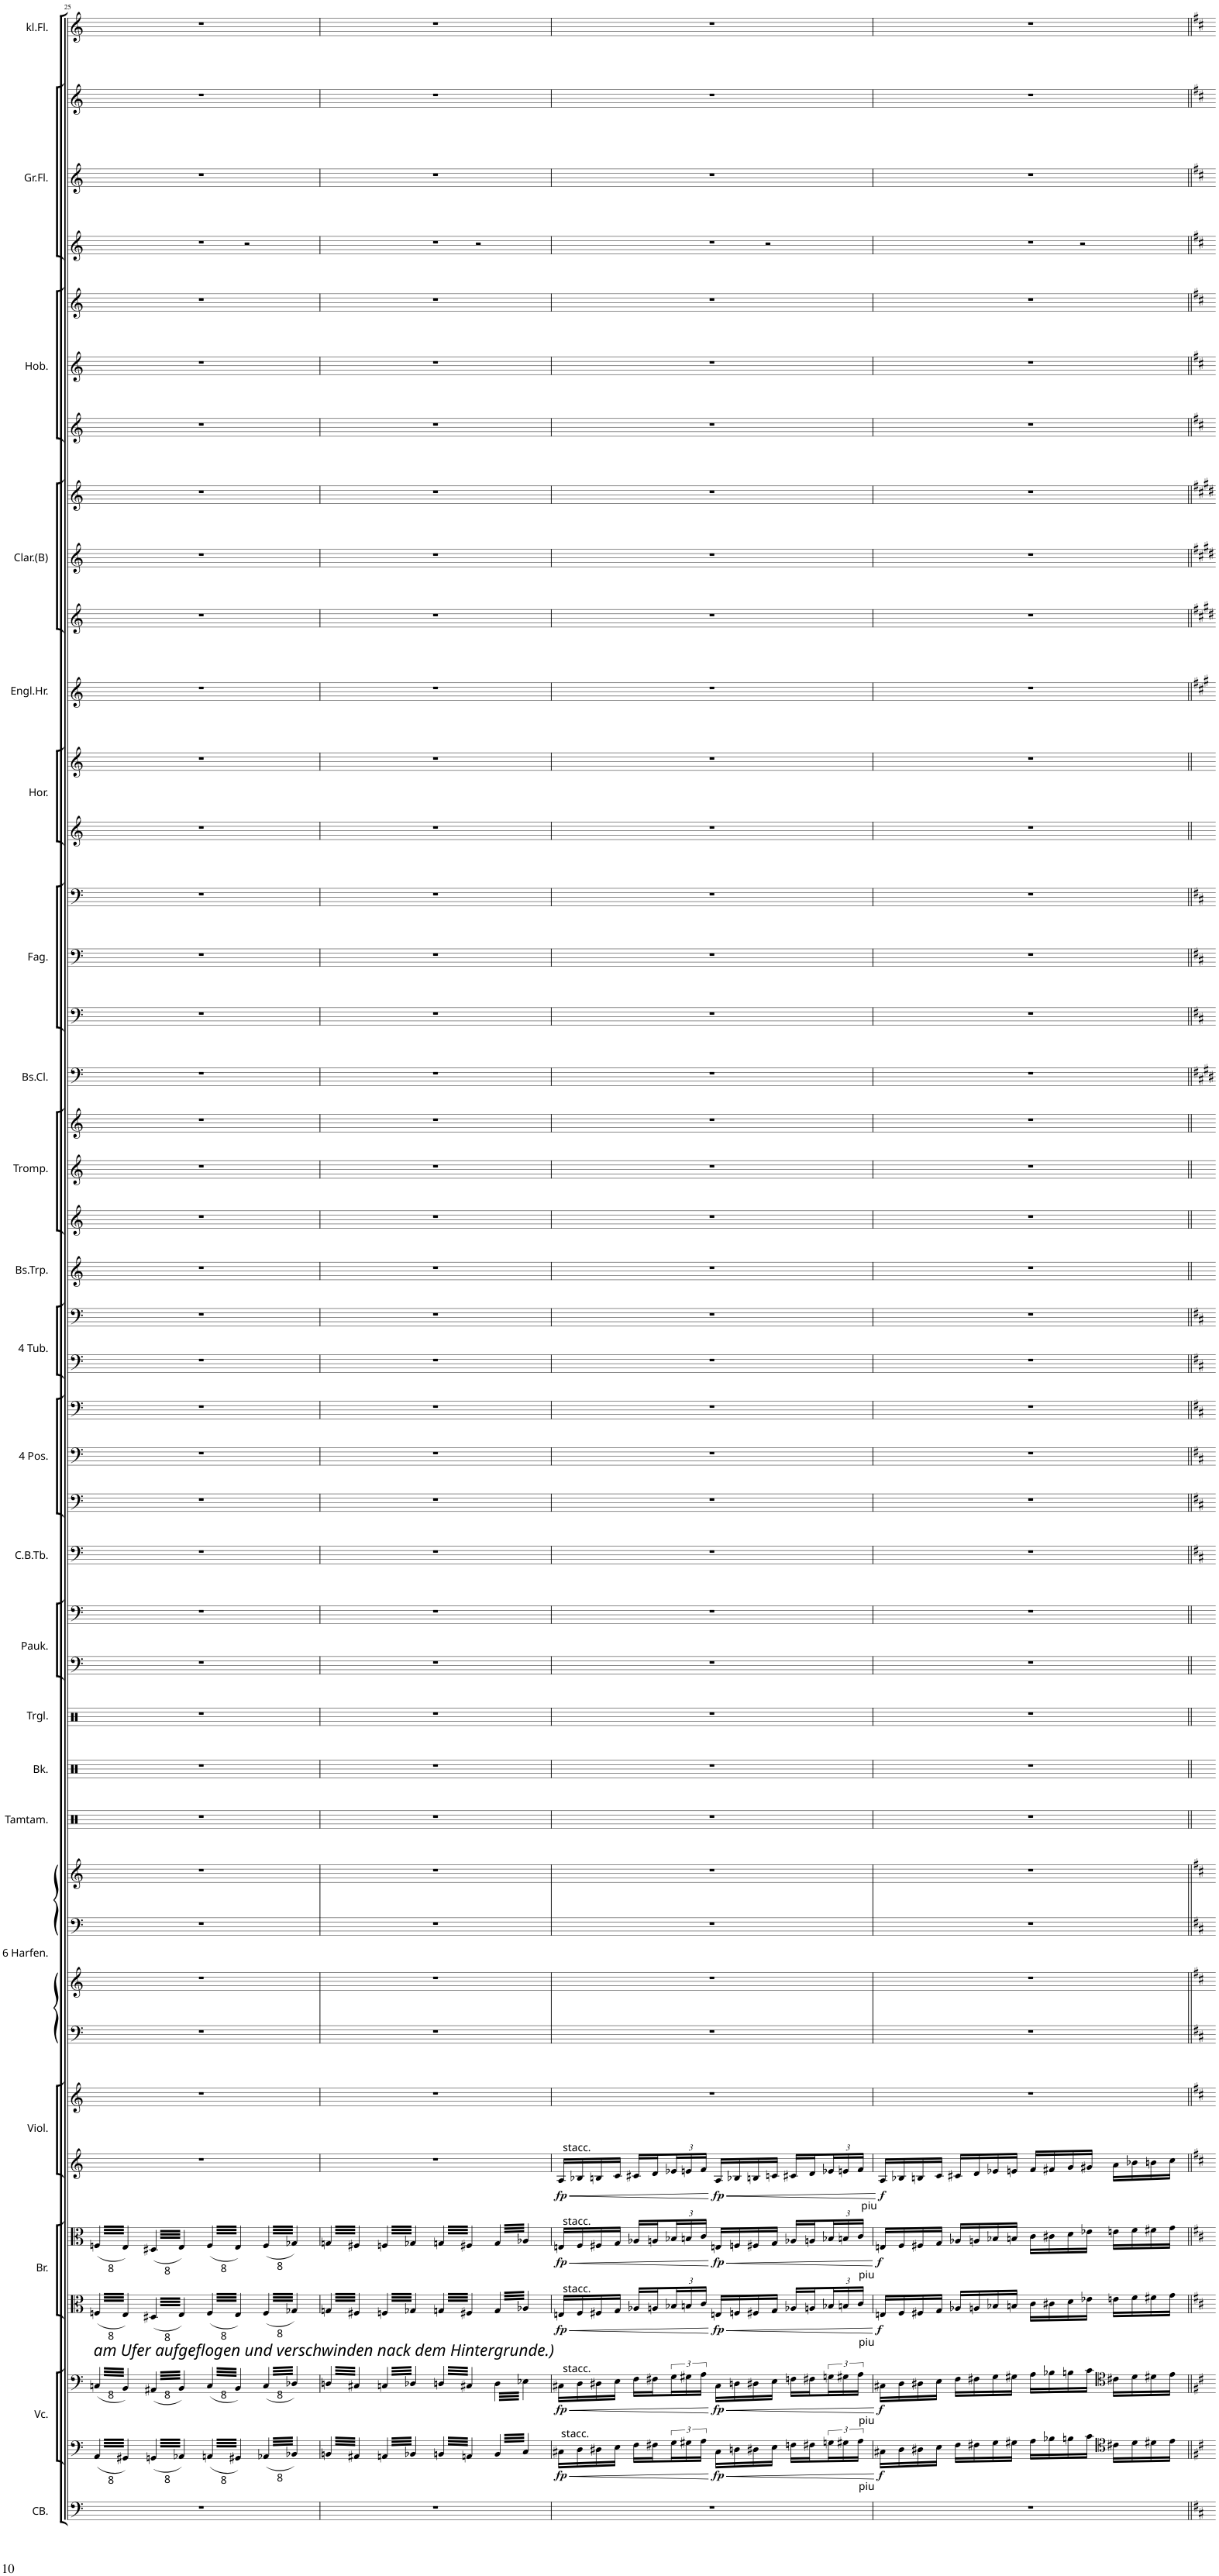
**kern	**kern	**dynam	**kern	**dynam	**kern	**dynam	**kern	**dynam	**kern	**dynam	**kern	**kern	**kern	**kern	**kern	**kern	**kern	**kern	**kern	**kern	**kern	**kern	**kern	**kern	**kern	**kern	**kern	**kern	**kern	**kern	**kern	**kern	**kern	**kern	**kern	**kern	**kern	**kern	**kern	**kern	**kern	**kern	**kern	**kern	**kern	**kern	**kern
*part41	*part40	*part40	*part39	*part39	*part38	*part38	*part37	*part37	*part36	*part36	*part35	*part34	*part34	*part33	*part33	*part32	*part31	*part30	*part29	*part28	*part27	*part26	*part25	*part24	*part23	*part22	*part21	*part20	*part19	*part18	*part17	*part16	*part15	*part14	*part13	*part12	*part11	*part10	*part9	*part8	*part7	*part6	*part5	*part4	*part3	*part2	*part1
*staff43	*staff42	*staff42	*staff41	*staff41	*staff40	*staff40	*staff39	*staff39	*staff38	*staff38	*staff37	*staff36	*staff35	*staff34	*staff33	*staff32	*staff31	*staff30	*staff29	*staff28	*staff27	*staff26	*staff25	*staff24	*staff23	*staff22	*staff21	*staff20	*staff19	*staff18	*staff17	*staff16	*staff15	*staff14	*staff13	*staff12	*staff11	*staff10	*staff9	*staff8	*staff7	*staff6	*staff5	*staff4	*staff3	*staff2	*staff1
*I"Contrabasse.	*I"Violoncellos	*	*I"Violoncelle.	*	*I"Violas	*	*I"Bratschen.	*	*I"Violins	*	*I"Violinen.	*I"Harp	*	*I"6 Harfen.	*	*I"Tamtam.	*I"Becken.	*I"Triangel.	*I"Timpani	*I"Pauken.	*I"Contrabass Tuben.	*I"Trombone	*I"4 Posaunen.	*I"Tenor Trombone	*I"Tuba	*I"4 Tuben.	*I"Bass Trompetten.	*I"C Trumpet	*I"Trompetten.	*I"C Trumpet	*I"Bass Clarinetten.	*I"Bassoon	*I"Fagotte.	*I"Bassoon	*I"Horn in F	*I"Horner.	*I"Englishes Horn.	*I"Bb Clarinet	*I"Clarinetten. (B)	*I"Bb Clarinet	*I"Oboe	*I"Hoboen.	*I"Oboe	*I"Flute	*I"Floten.	*I"Flute	*I"Kleinen Floten.
*I'CB.	*	*	*I'Vc.	*	*	*	*I'Br.	*	*	*	*I'Viol.	*I'Hp	*	*I'6 Harfen.	*	*I'Tamtam.	*I'Bk.	*I'Trgl.	*I'Timp	*I'Pauk.	*I'C.B.Tb.	*I'Trb	*I'4 Pos.	*I'Trb	*I'Tba	*I'4 Tub.	*I'Bs.Trp.	*I'Tpt	*I'Tromp.	*I'Tpt	*I'Bs.Cl.	*I'Bsn	*I'Fag.	*I'Bsn	*I'Hn	*I'Hor.	*I'Engl.Hr.	*I'Cl	*I'Clar.(B)	*I'Cl	*I'Ob	*I'Hob.	*I'Ob	*I'Fl	*	*I'Fl	*I'kl.Fl.
!!LO:PB:g=z
*clefF4	*clefF4	*	*clefF4	*	*clefC3	*	*clefC3	*	*clefG2	*	*clefG2	*clefF4	*clefG2	*clefF4	*clefG2	*clefX	*clefX	*clefX	*clefF4	*clefF4	*clefF4	*clefF4	*clefF4	*clefF4	*clefF4	*clefF4	*clefG2	*clefG2	*clefG2	*clefG2	*clefF4	*clefF4	*clefF4	*clefF4	*clefG2	*clefG2	*clefG2	*clefG2	*clefG2	*clefG2	*clefG2	*clefG2	*clefG2	*clefG2	*clefG2	*clefG2	*clefG2
*Trd7c12	*	*	*	*	*	*	*	*	*	*	*	*	*	*	*	*	*	*	*	*	*	*	*	*	*	*	*Trd8c14	*	*	*	*Trd8c14	*	*	*	*Trd4c7	*Trd4c7	*Trd4c7	*Trd1c2	*Trd1c2	*Trd1c2	*	*	*	*	*	*	*Trd-7c-12
*k[]	*k[]	*	*k[]	*	*k[]	*	*k[]	*	*k[]	*	*k[]	*k[]	*k[]	*k[]	*k[]	*k[]	*k[]	*k[]	*k[]	*k[]	*k[]	*k[]	*k[]	*k[]	*k[]	*k[]	*k[]	*k[]	*k[]	*k[]	*k[]	*k[]	*k[]	*k[]	*k[]	*k[]	*k[]	*k[]	*k[]	*k[]	*k[]	*k[]	*k[]	*k[]	*k[]	*k[]	*k[]
*M4/4	*M4/4	*	*M4/4	*	*M4/4	*	*M4/4	*	*M4/4	*	*M4/4	*M4/4	*M4/4	*M4/4	*M4/4	*M4/4	*M4/4	*M4/4	*M4/4	*M4/4	*M4/4	*M4/4	*M4/4	*M4/4	*M4/4	*M4/4	*M4/4	*M4/4	*M4/4	*M4/4	*M4/4	*M4/4	*M4/4	*M4/4	*M4/4	*M4/4	*M4/4	*M4/4	*M4/4	*M4/4	*M4/4	*M4/4	*M4/4	*M12/8	*M4/4	*M4/4	*M4/4
=25	=25	=25	=25	=25	=25	=25	=25	=25	=25	=25	=25	=25	=25	=25	=25	=25	=25	=25	=25	=25	=25	=25	=25	=25	=25	=25	=25	=25	=25	=25	=25	=25	=25	=25	=25	=25	=25	=25	=25	=25	=25	=25	=25	=25	=25	=25	=25
!	!	!	!	!	!	!	!LO:TX:b:t=8	!	!	!	!	!	!	!	!	!	!	!	!	!	!	!	!	!	!	!	!	!	!	!	!	!	!	!	!	!	!	!	!	!	!	!	!	!	!	!	!
!	!	!	!	!	!LO:TX:b:t=8	!	!	!	!	!	!	!	!	!	!	!	!	!	!	!	!	!	!	!	!	!	!	!	!	!	!	!	!	!	!	!	!	!	!	!	!	!	!	!	!	!	!
!	!	!	!LO:TX:a:t=8	!	!	!	!	!	!	!	!	!	!	!	!	!	!	!	!	!	!	!	!	!	!	!	!	!	!	!	!	!	!	!	!	!	!	!	!	!	!	!	!	!	!	!	!
!	!	!	!LO:TX:a:i:t=am Ufer aufgeflogen und verschwinden nack dem Hintergrunde.)	!	!	!	!	!	!	!	!	!	!	!	!	!	!	!	!	!	!	!	!	!	!	!	!	!	!	!	!	!	!	!	!	!	!	!	!	!	!	!	!	!	!	!	!
!	!LO:TX:b:t=8	!	!	!	!	!	!	!	!	!	!	!	!	!	!	!	!	!	!	!	!	!	!	!	!	!	!	!	!	!	!	!	!	!	!	!	!	!	!	!	!	!	!	!	!	!	!
*	*tremolo	*	*	*	*	*	*	*	*	*	*	*	*	*	*	*	*	*	*	*	*	*	*	*	*	*	*	*	*	*	*	*	*	*	*	*	*	*	*	*	*	*	*	*	*	*	*
*	*	*	*tremolo	*	*	*	*	*	*	*	*	*	*	*	*	*	*	*	*	*	*	*	*	*	*	*	*	*	*	*	*	*	*	*	*	*	*	*	*	*	*	*	*	*	*	*	*
*	*	*	*	*	*tremolo	*	*	*	*	*	*	*	*	*	*	*	*	*	*	*	*	*	*	*	*	*	*	*	*	*	*	*	*	*	*	*	*	*	*	*	*	*	*	*	*	*	*
*	*	*	*	*	*	*	*tremolo	*	*	*	*	*	*	*	*	*	*	*	*	*	*	*	*	*	*	*	*	*	*	*	*	*	*	*	*	*	*	*	*	*	*	*	*	*	*	*	*
1r	(64AA/LLLL	.	(64Cn/LLLL	.	(64Fn/LLLL	.	(64Fn/LLLL	.	1r	.	1r	1r	1r	1r	1r	1r	1r	1r	1r	1r	1r	1r	1r	1r	1r	1r	1r	1r	1r	1r	1r	1r	1r	1r	1r	1r	1r	1r	1r	1r	1r	1r	1r	1.r	1r	1r	1r
.	64GG#X/)	.	64BB/)	.	64E/)	.	64E/)	.	.	.	.	.	.	.	.	.	.	.	.	.	.	.	.	.	.	.	.	.	.	.	.	.	.	.	.	.	.	.	.	.	.	.	.	.	.	.	.
.	64AA/	.	64Cn/	.	64Fn/	.	64Fn/	.	.	.	.	.	.	.	.	.	.	.	.	.	.	.	.	.	.	.	.	.	.	.	.	.	.	.	.	.	.	.	.	.	.	.	.	.	.	.	.
.	64GG#X/)	.	64BB/)	.	64E/)	.	64E/)	.	.	.	.	.	.	.	.	.	.	.	.	.	.	.	.	.	.	.	.	.	.	.	.	.	.	.	.	.	.	.	.	.	.	.	.	.	.	.	.
.	64AA/	.	64Cn/	.	64Fn/	.	64Fn/	.	.	.	.	.	.	.	.	.	.	.	.	.	.	.	.	.	.	.	.	.	.	.	.	.	.	.	.	.	.	.	.	.	.	.	.	.	.	.	.
.	64GG#X/)	.	64BB/)	.	64E/)	.	64E/)	.	.	.	.	.	.	.	.	.	.	.	.	.	.	.	.	.	.	.	.	.	.	.	.	.	.	.	.	.	.	.	.	.	.	.	.	.	.	.	.
.	64AA/	.	64Cn/	.	64Fn/	.	64Fn/	.	.	.	.	.	.	.	.	.	.	.	.	.	.	.	.	.	.	.	.	.	.	.	.	.	.	.	.	.	.	.	.	.	.	.	.	.	.	.	.
.	64GG#X/)	.	64BB/)	.	64E/)	.	64E/)	.	.	.	.	.	.	.	.	.	.	.	.	.	.	.	.	.	.	.	.	.	.	.	.	.	.	.	.	.	.	.	.	.	.	.	.	.	.	.	.
.	64AA/	.	64Cn/	.	64Fn/	.	64Fn/	.	.	.	.	.	.	.	.	.	.	.	.	.	.	.	.	.	.	.	.	.	.	.	.	.	.	.	.	.	.	.	.	.	.	.	.	.	.	.	.
.	64GG#X/)	.	64BB/)	.	64E/)	.	64E/)	.	.	.	.	.	.	.	.	.	.	.	.	.	.	.	.	.	.	.	.	.	.	.	.	.	.	.	.	.	.	.	.	.	.	.	.	.	.	.	.
.	64AA/	.	64Cn/	.	64Fn/	.	64Fn/	.	.	.	.	.	.	.	.	.	.	.	.	.	.	.	.	.	.	.	.	.	.	.	.	.	.	.	.	.	.	.	.	.	.	.	.	.	.	.	.
.	64GG#X/)	.	64BB/)	.	64E/)	.	64E/)	.	.	.	.	.	.	.	.	.	.	.	.	.	.	.	.	.	.	.	.	.	.	.	.	.	.	.	.	.	.	.	.	.	.	.	.	.	.	.	.
.	64AA/	.	64Cn/	.	64Fn/	.	64Fn/	.	.	.	.	.	.	.	.	.	.	.	.	.	.	.	.	.	.	.	.	.	.	.	.	.	.	.	.	.	.	.	.	.	.	.	.	.	.	.	.
.	64GG#X/)	.	64BB/)	.	64E/)	.	64E/)	.	.	.	.	.	.	.	.	.	.	.	.	.	.	.	.	.	.	.	.	.	.	.	.	.	.	.	.	.	.	.	.	.	.	.	.	.	.	.	.
.	64AA/	.	64Cn/	.	64Fn/	.	64Fn/	.	.	.	.	.	.	.	.	.	.	.	.	.	.	.	.	.	.	.	.	.	.	.	.	.	.	.	.	.	.	.	.	.	.	.	.	.	.	.	.
.	64GG#X/)JJJJ	.	64BB/)JJJJ	.	64E/)JJJJ	.	64E/)JJJJ	.	.	.	.	.	.	.	.	.	.	.	.	.	.	.	.	.	.	.	.	.	.	.	.	.	.	.	.	.	.	.	.	.	.	.	.	.	.	.	.
!	!	!	!	!	!	!	!LO:TX:b:t=8	!	!	!	!	!	!	!	!	!	!	!	!	!	!	!	!	!	!	!	!	!	!	!	!	!	!	!	!	!	!	!	!	!	!	!	!	!	!	!	!
!	!	!	!	!	!LO:TX:b:t=8	!	!	!	!	!	!	!	!	!	!	!	!	!	!	!	!	!	!	!	!	!	!	!	!	!	!	!	!	!	!	!	!	!	!	!	!	!	!	!	!	!	!
!	!	!	!LO:TX:a:t=8	!	!	!	!	!	!	!	!	!	!	!	!	!	!	!	!	!	!	!	!	!	!	!	!	!	!	!	!	!	!	!	!	!	!	!	!	!	!	!	!	!	!	!	!
!	!LO:TX:b:t=8	!	!	!	!	!	!	!	!	!	!	!	!	!	!	!	!	!	!	!	!	!	!	!	!	!	!	!	!	!	!	!	!	!	!	!	!	!	!	!	!	!	!	!	!	!	!
.	(64GGn/LLLL	.	(64AA#X/LLLL	.	(64D#X/LLLL	.	(64D#X/LLLL	.	.	.	.	.	.	.	.	.	.	.	.	.	.	.	.	.	.	.	.	.	.	.	.	.	.	.	.	.	.	.	.	.	.	.	.	.	.	.	.
.	64AA-X/)	.	64BB/)	.	64E/)	.	64E/)	.	.	.	.	.	.	.	.	.	.	.	.	.	.	.	.	.	.	.	.	.	.	.	.	.	.	.	.	.	.	.	.	.	.	.	.	.	.	.	.
.	64GGn/	.	64AA#X/	.	64D#X/	.	64D#X/	.	.	.	.	.	.	.	.	.	.	.	.	.	.	.	.	.	.	.	.	.	.	.	.	.	.	.	.	.	.	.	.	.	.	.	.	.	.	.	.
.	64AA-X/)	.	64BB/)	.	64E/)	.	64E/)	.	.	.	.	.	.	.	.	.	.	.	.	.	.	.	.	.	.	.	.	.	.	.	.	.	.	.	.	.	.	.	.	.	.	.	.	.	.	.	.
.	64GGn/	.	64AA#X/	.	64D#X/	.	64D#X/	.	.	.	.	.	.	.	.	.	.	.	.	.	.	.	.	.	.	.	.	.	.	.	.	.	.	.	.	.	.	.	.	.	.	.	.	.	.	.	.
.	64AA-X/)	.	64BB/)	.	64E/)	.	64E/)	.	.	.	.	.	.	.	.	.	.	.	.	.	.	.	.	.	.	.	.	.	.	.	.	.	.	.	.	.	.	.	.	.	.	.	.	.	.	.	.
.	64GGn/	.	64AA#X/	.	64D#X/	.	64D#X/	.	.	.	.	.	.	.	.	.	.	.	.	.	.	.	.	.	.	.	.	.	.	.	.	.	.	.	.	.	.	.	.	.	.	.	.	.	.	.	.
.	64AA-X/)	.	64BB/)	.	64E/)	.	64E/)	.	.	.	.	.	.	.	.	.	.	.	.	.	.	.	.	.	.	.	.	.	.	.	.	.	.	.	.	.	.	.	.	.	.	.	.	.	.	.	.
.	64GGn/	.	64AA#X/	.	64D#X/	.	64D#X/	.	.	.	.	.	.	.	.	.	.	.	.	.	.	.	.	.	.	.	.	.	.	.	.	.	.	.	.	.	.	.	.	.	.	.	.	.	.	.	.
.	64AA-X/)	.	64BB/)	.	64E/)	.	64E/)	.	.	.	.	.	.	.	.	.	.	.	.	.	.	.	.	.	.	.	.	.	.	.	.	.	.	.	.	.	.	.	.	.	.	.	.	.	.	.	.
.	64GGn/	.	64AA#X/	.	64D#X/	.	64D#X/	.	.	.	.	.	.	.	.	.	.	.	.	.	.	.	.	.	.	.	.	.	.	.	.	.	.	.	.	.	.	.	.	.	.	.	.	.	.	.	.
.	64AA-X/)	.	64BB/)	.	64E/)	.	64E/)	.	.	.	.	.	.	.	.	.	.	.	.	.	.	.	.	.	.	.	.	.	.	.	.	.	.	.	.	.	.	.	.	.	.	.	.	.	.	.	.
.	64GGn/	.	64AA#X/	.	64D#X/	.	64D#X/	.	.	.	.	.	.	.	.	.	.	.	.	.	.	.	.	.	.	.	.	.	.	.	.	.	.	.	.	.	.	.	.	.	.	.	.	.	.	.	.
.	64AA-X/)	.	64BB/)	.	64E/)	.	64E/)	.	.	.	.	.	.	.	.	.	.	.	.	.	.	.	.	.	.	.	.	.	.	.	.	.	.	.	.	.	.	.	.	.	.	.	.	.	.	.	.
.	64GGn/	.	64AA#X/	.	64D#X/	.	64D#X/	.	.	.	.	.	.	.	.	.	.	.	.	.	.	.	.	.	.	.	.	.	.	.	.	.	.	.	.	.	.	.	.	.	.	.	.	.	.	.	.
.	64AA-X/)JJJJ	.	64BB/)JJJJ	.	64E/)JJJJ	.	64E/)JJJJ	.	.	.	.	.	.	.	.	.	.	.	.	.	.	.	.	.	.	.	.	.	.	.	.	.	.	.	.	.	.	.	.	.	.	.	.	.	.	.	.
!	!	!	!	!	!	!	!LO:TX:b:t=8	!	!	!	!	!	!	!	!	!	!	!	!	!	!	!	!	!	!	!	!	!	!	!	!	!	!	!	!	!	!	!	!	!	!	!	!	!	!	!	!
!	!	!	!	!	!LO:TX:b:t=8	!	!	!	!	!	!	!	!	!	!	!	!	!	!	!	!	!	!	!	!	!	!	!	!	!	!	!	!	!	!	!	!	!	!	!	!	!	!	!	!	!	!
!	!	!	!LO:TX:a:t=8	!	!	!	!	!	!	!	!	!	!	!	!	!	!	!	!	!	!	!	!	!	!	!	!	!	!	!	!	!	!	!	!	!	!	!	!	!	!	!	!	!	!	!	!
!	!LO:TX:b:t=8	!	!	!	!	!	!	!	!	!	!	!	!	!	!	!	!	!	!	!	!	!	!	!	!	!	!	!	!	!	!	!	!	!	!	!	!	!	!	!	!	!	!	!	!	!	!
.	(64AAn/LLLL	.	(64C/LLLL	.	(64F/LLLL	.	(64F/LLLL	.	.	.	.	.	.	.	.	.	.	.	.	.	.	.	.	.	.	.	.	.	.	.	.	.	.	.	.	.	.	.	.	.	.	.	.	.	.	.	.
.	64GG#X/)	.	64BB/)	.	64E/)	.	64E/)	.	.	.	.	.	.	.	.	.	.	.	.	.	.	.	.	.	.	.	.	.	.	.	.	.	.	.	.	.	.	.	.	.	.	.	.	.	.	.	.
.	64AAn/	.	64C/	.	64F/	.	64F/	.	.	.	.	.	.	.	.	.	.	.	.	.	.	.	.	.	.	.	.	.	.	.	.	.	.	.	.	.	.	.	.	.	.	.	.	.	.	.	.
.	64GG#X/)	.	64BB/)	.	64E/)	.	64E/)	.	.	.	.	.	.	.	.	.	.	.	.	.	.	.	.	.	.	.	.	.	.	.	.	.	.	.	.	.	.	.	.	.	.	.	.	.	.	.	.
.	64AAn/	.	64C/	.	64F/	.	64F/	.	.	.	.	.	.	.	.	.	.	.	.	.	.	.	.	.	.	.	.	.	.	.	.	.	.	.	.	.	.	.	.	.	.	.	.	.	.	.	.
.	64GG#X/)	.	64BB/)	.	64E/)	.	64E/)	.	.	.	.	.	.	.	.	.	.	.	.	.	.	.	.	.	.	.	.	.	.	.	.	.	.	.	.	.	.	.	.	.	.	.	.	.	.	.	.
.	64AAn/	.	64C/	.	64F/	.	64F/	.	.	.	.	.	.	.	.	.	.	.	.	.	.	.	.	.	.	.	.	.	.	.	.	.	.	.	.	.	.	.	.	.	.	.	.	.	.	.	.
.	64GG#X/)	.	64BB/)	.	64E/)	.	64E/)	.	.	.	.	.	.	.	.	.	.	.	.	.	.	.	.	.	.	.	.	.	.	.	.	.	.	.	.	.	.	.	.	.	.	.	.	.	.	.	.
.	64AAn/	.	64C/	.	64F/	.	64F/	.	.	.	.	.	.	.	.	.	.	.	.	.	.	.	.	.	.	.	.	.	.	.	.	.	.	.	.	.	.	.	.	.	.	.	.	.	.	.	.
.	64GG#X/)	.	64BB/)	.	64E/)	.	64E/)	.	.	.	.	.	.	.	.	.	.	.	.	.	.	.	.	.	.	.	.	.	.	.	.	.	.	.	.	.	.	.	.	.	.	.	.	.	.	.	.
.	64AAn/	.	64C/	.	64F/	.	64F/	.	.	.	.	.	.	.	.	.	.	.	.	.	.	.	.	.	.	.	.	.	.	.	.	.	.	.	.	.	.	.	.	.	.	.	.	.	.	.	.
.	64GG#X/)	.	64BB/)	.	64E/)	.	64E/)	.	.	.	.	.	.	.	.	.	.	.	.	.	.	.	.	.	.	.	.	.	.	.	.	.	.	.	.	.	.	.	.	.	.	.	.	.	.	.	.
.	64AAn/	.	64C/	.	64F/	.	64F/	.	.	.	.	.	.	.	.	.	.	.	.	.	.	.	.	.	.	.	.	.	.	.	.	.	.	.	.	.	.	.	.	.	.	.	.	.	.	.	.
.	64GG#X/)	.	64BB/)	.	64E/)	.	64E/)	.	.	.	.	.	.	.	.	.	.	.	.	.	.	.	.	.	.	.	.	.	.	.	.	.	.	.	.	.	.	.	.	.	.	.	.	.	.	.	.
.	64AAn/	.	64C/	.	64F/	.	64F/	.	.	.	.	.	.	.	.	.	.	.	.	.	.	.	.	.	.	.	.	.	.	.	.	.	.	.	.	.	.	.	.	.	.	.	.	.	.	.	.
.	64GG#X/)JJJJ	.	64BB/)JJJJ	.	64E/)JJJJ	.	64E/)JJJJ	.	.	.	.	.	.	.	.	.	.	.	.	.	.	.	.	.	.	.	.	.	.	.	.	.	.	.	.	.	.	.	.	.	.	.	.	.	.	.	.
!	!	!	!	!	!	!	!LO:TX:b:t=8	!	!	!	!	!	!	!	!	!	!	!	!	!	!	!	!	!	!	!	!	!	!	!	!	!	!	!	!	!	!	!	!	!	!	!	!	!	!	!	!
!	!	!	!	!	!LO:TX:b:t=8	!	!	!	!	!	!	!	!	!	!	!	!	!	!	!	!	!	!	!	!	!	!	!	!	!	!	!	!	!	!	!	!	!	!	!	!	!	!	!	!	!	!
!	!	!	!LO:TX:a:t=8	!	!	!	!	!	!	!	!	!	!	!	!	!	!	!	!	!	!	!	!	!	!	!	!	!	!	!	!	!	!	!	!	!	!	!	!	!	!	!	!	!	!	!	!
!	!LO:TX:b:t=8	!	!	!	!	!	!	!	!	!	!	!	!	!	!	!	!	!	!	!	!	!	!	!	!	!	!	!	!	!	!	!	!	!	!	!	!	!	!	!	!	!	!	!	!	!	!
.	(64AA-X/LLLL	.	(64C/LLLL	.	(64F/LLLL	.	(64F/LLLL	.	.	.	.	.	.	.	.	.	.	.	.	.	.	.	.	.	.	.	.	.	.	.	.	.	.	.	.	.	.	.	.	.	.	.	.	.	.	.	.
.	64BB-X/)	.	64D-X/)	.	64G-X/)	.	64G-X/)	.	.	.	.	.	.	.	.	.	.	.	.	.	.	.	.	.	.	.	.	.	.	.	.	.	.	.	.	.	.	.	.	.	.	.	.	.	.	.	.
.	64AA-X/	.	64C/	.	64F/	.	64F/	.	.	.	.	.	.	.	.	.	.	.	.	.	.	.	.	.	.	.	.	.	.	.	.	.	.	.	.	.	.	.	.	.	.	.	.	.	.	.	.
.	64BB-X/)	.	64D-X/)	.	64G-X/)	.	64G-X/)	.	.	.	.	.	.	.	.	.	.	.	.	.	.	.	.	.	.	.	.	.	.	.	.	.	.	.	.	.	.	.	.	.	.	.	.	.	.	.	.
.	64AA-X/	.	64C/	.	64F/	.	64F/	.	.	.	.	.	.	.	.	.	.	.	.	.	.	.	.	.	.	.	.	.	.	.	.	.	.	.	.	.	.	.	.	.	.	.	.	.	.	.	.
.	64BB-X/)	.	64D-X/)	.	64G-X/)	.	64G-X/)	.	.	.	.	.	.	.	.	.	.	.	.	.	.	.	.	.	.	.	.	.	.	.	.	.	.	.	.	.	.	.	.	.	.	.	.	.	.	.	.
.	64AA-X/	.	64C/	.	64F/	.	64F/	.	.	.	.	.	.	.	.	.	.	.	.	.	.	.	.	.	.	.	.	.	.	.	.	.	.	.	.	.	.	.	.	.	.	.	.	.	.	.	.
.	64BB-X/)	.	64D-X/)	.	64G-X/)	.	64G-X/)	.	.	.	.	.	.	.	.	.	.	.	.	.	.	.	.	.	.	.	.	.	.	.	.	.	.	.	.	.	.	.	.	.	.	.	.	.	.	.	.
.	64AA-X/	.	64C/	.	64F/	.	64F/	.	.	.	.	.	.	.	.	.	.	.	.	.	.	.	.	.	.	.	.	.	.	.	.	.	.	.	.	.	.	.	.	.	.	.	.	.	.	.	.
.	64BB-X/)	.	64D-X/)	.	64G-X/)	.	64G-X/)	.	.	.	.	.	.	.	.	.	.	.	.	.	.	.	.	.	.	.	.	.	.	.	.	.	.	.	.	.	.	.	.	.	.	.	.	.	.	.	.
.	64AA-X/	.	64C/	.	64F/	.	64F/	.	.	.	.	.	.	.	.	.	.	.	.	.	.	.	.	.	.	.	.	.	.	.	.	.	.	.	.	.	.	.	.	.	.	.	.	.	.	.	.
.	64BB-X/)	.	64D-X/)	.	64G-X/)	.	64G-X/)	.	.	.	.	.	.	.	.	.	.	.	.	.	.	.	.	.	.	.	.	.	.	.	.	.	.	.	.	.	.	.	.	.	.	.	.	.	.	.	.
.	64AA-X/	.	64C/	.	64F/	.	64F/	.	.	.	.	.	.	.	.	.	.	.	.	.	.	.	.	.	.	.	.	.	.	.	.	.	.	.	.	.	.	.	.	.	.	.	.	.	.	.	.
.	64BB-X/)	.	64D-X/)	.	64G-X/)	.	64G-X/)	.	.	.	.	.	.	.	.	.	.	.	.	.	.	.	.	.	.	.	.	.	.	.	.	.	.	.	.	.	.	.	.	.	.	.	.	.	.	.	.
.	64AA-X/	.	64C/	.	64F/	.	64F/	.	.	.	.	.	.	.	.	.	.	.	.	.	.	.	.	.	.	.	.	.	.	.	.	.	.	.	.	.	.	.	.	.	.	.	.	.	.	.	.
.	64BB-X/)JJJJ	.	64D-X/)JJJJ	.	64G-X/)JJJJ	.	64G-X/)JJJJ	.	.	.	.	.	.	.	.	.	.	.	.	.	.	.	.	.	.	.	.	.	.	.	.	.	.	.	.	.	.	.	.	.	.	.	.	.	.	.	.
1ryy	1ryy	.	1ryy	.	1ryy	.	1ryy	.	1ryy	.	1ryy	1ryy	1ryy	1ryy	1ryy	1ryy	1ryy	1ryy	1ryy	1ryy	1ryy	1ryy	1ryy	1ryy	1ryy	1ryy	1ryy	1ryy	1ryy	1ryy	1ryy	1ryy	1ryy	1ryy	1ryy	1ryy	1ryy	1ryy	1ryy	1ryy	1ryy	1ryy	1ryy	.	1ryy	1ryy	1ryy
.	.	.	.	.	.	.	.	.	.	.	.	.	.	.	.	.	.	.	.	.	.	.	.	.	.	.	.	.	.	.	.	.	.	.	.	.	.	.	.	.	.	.	.	.	.	.	.
.	.	.	.	.	.	.	.	.	.	.	.	.	.	.	.	.	.	.	.	.	.	.	.	.	.	.	.	.	.	.	.	.	.	.	.	.	.	.	.	.	.	.	.	.	.	.	.
.	.	.	.	.	.	.	.	.	.	.	.	.	.	.	.	.	.	.	.	.	.	.	.	.	.	.	.	.	.	.	.	.	.	.	.	.	.	.	.	.	.	.	.	.	.	.	.
.	.	.	.	.	.	.	.	.	.	.	.	.	.	.	.	.	.	.	.	.	.	.	.	.	.	.	.	.	.	.	.	.	.	.	.	.	.	.	.	.	.	.	.	.	.	.	.
.	.	.	.	.	.	.	.	.	.	.	.	.	.	.	.	.	.	.	.	.	.	.	.	.	.	.	.	.	.	.	.	.	.	.	.	.	.	.	.	.	.	.	.	.	.	.	.
.	.	.	.	.	.	.	.	.	.	.	.	.	.	.	.	.	.	.	.	.	.	.	.	.	.	.	.	.	.	.	.	.	.	.	.	.	.	.	.	.	.	.	.	.	.	.	.
.	.	.	.	.	.	.	.	.	.	.	.	.	.	.	.	.	.	.	.	.	.	.	.	.	.	.	.	.	.	.	.	.	.	.	.	.	.	.	.	.	.	.	.	.	.	.	.
.	.	.	.	.	.	.	.	.	.	.	.	.	.	.	.	.	.	.	.	.	.	.	.	.	.	.	.	.	.	.	.	.	.	.	.	.	.	.	.	.	.	.	.	2r	.	.	.
=26	=26	=26	=26	=26	=26	=26	=26	=26	=26	=26	=26	=26	=26	=26	=26	=26	=26	=26	=26	=26	=26	=26	=26	=26	=26	=26	=26	=26	=26	=26	=26	=26	=26	=26	=26	=26	=26	=26	=26	=26	=26	=26	=26	=26	=26	=26	=26
1r	64BBn/LLLL	.	64Dn/LLLL	.	64Gn/LLLL	.	64Gn/LLLL	.	1r	.	1r	1r	1r	1r	1r	1r	1r	1r	1r	1r	1r	1r	1r	1r	1r	1r	1r	1r	1r	1r	1r	1r	1r	1r	1r	1r	1r	1r	1r	1r	1r	1r	1r	1.r	1r	1r	1r
.	64AA#X/	.	64C#X/	.	64F#X/	.	64F#X/	.	.	.	.	.	.	.	.	.	.	.	.	.	.	.	.	.	.	.	.	.	.	.	.	.	.	.	.	.	.	.	.	.	.	.	.	.	.	.	.
.	64BBn/	.	64Dn/	.	64Gn/	.	64Gn/	.	.	.	.	.	.	.	.	.	.	.	.	.	.	.	.	.	.	.	.	.	.	.	.	.	.	.	.	.	.	.	.	.	.	.	.	.	.	.	.
.	64AA#X/	.	64C#X/	.	64F#X/	.	64F#X/	.	.	.	.	.	.	.	.	.	.	.	.	.	.	.	.	.	.	.	.	.	.	.	.	.	.	.	.	.	.	.	.	.	.	.	.	.	.	.	.
.	64BBn/	.	64Dn/	.	64Gn/	.	64Gn/	.	.	.	.	.	.	.	.	.	.	.	.	.	.	.	.	.	.	.	.	.	.	.	.	.	.	.	.	.	.	.	.	.	.	.	.	.	.	.	.
.	64AA#X/	.	64C#X/	.	64F#X/	.	64F#X/	.	.	.	.	.	.	.	.	.	.	.	.	.	.	.	.	.	.	.	.	.	.	.	.	.	.	.	.	.	.	.	.	.	.	.	.	.	.	.	.
.	64BBn/	.	64Dn/	.	64Gn/	.	64Gn/	.	.	.	.	.	.	.	.	.	.	.	.	.	.	.	.	.	.	.	.	.	.	.	.	.	.	.	.	.	.	.	.	.	.	.	.	.	.	.	.
.	64AA#X/	.	64C#X/	.	64F#X/	.	64F#X/	.	.	.	.	.	.	.	.	.	.	.	.	.	.	.	.	.	.	.	.	.	.	.	.	.	.	.	.	.	.	.	.	.	.	.	.	.	.	.	.
.	64BBn/	.	64Dn/	.	64Gn/	.	64Gn/	.	.	.	.	.	.	.	.	.	.	.	.	.	.	.	.	.	.	.	.	.	.	.	.	.	.	.	.	.	.	.	.	.	.	.	.	.	.	.	.
.	64AA#X/	.	64C#X/	.	64F#X/	.	64F#X/	.	.	.	.	.	.	.	.	.	.	.	.	.	.	.	.	.	.	.	.	.	.	.	.	.	.	.	.	.	.	.	.	.	.	.	.	.	.	.	.
.	64BBn/	.	64Dn/	.	64Gn/	.	64Gn/	.	.	.	.	.	.	.	.	.	.	.	.	.	.	.	.	.	.	.	.	.	.	.	.	.	.	.	.	.	.	.	.	.	.	.	.	.	.	.	.
.	64AA#X/	.	64C#X/	.	64F#X/	.	64F#X/	.	.	.	.	.	.	.	.	.	.	.	.	.	.	.	.	.	.	.	.	.	.	.	.	.	.	.	.	.	.	.	.	.	.	.	.	.	.	.	.
.	64BBn/	.	64Dn/	.	64Gn/	.	64Gn/	.	.	.	.	.	.	.	.	.	.	.	.	.	.	.	.	.	.	.	.	.	.	.	.	.	.	.	.	.	.	.	.	.	.	.	.	.	.	.	.
.	64AA#X/	.	64C#X/	.	64F#X/	.	64F#X/	.	.	.	.	.	.	.	.	.	.	.	.	.	.	.	.	.	.	.	.	.	.	.	.	.	.	.	.	.	.	.	.	.	.	.	.	.	.	.	.
.	64BBn/	.	64Dn/	.	64Gn/	.	64Gn/	.	.	.	.	.	.	.	.	.	.	.	.	.	.	.	.	.	.	.	.	.	.	.	.	.	.	.	.	.	.	.	.	.	.	.	.	.	.	.	.
.	64AA#X/JJJJ	.	64C#X/JJJJ	.	64F#X/JJJJ	.	64F#X/JJJJ	.	.	.	.	.	.	.	.	.	.	.	.	.	.	.	.	.	.	.	.	.	.	.	.	.	.	.	.	.	.	.	.	.	.	.	.	.	.	.	.
.	64AAn/LLLL	.	64Cn/LLLL	.	64Fn/LLLL	.	64Fn/LLLL	.	.	.	.	.	.	.	.	.	.	.	.	.	.	.	.	.	.	.	.	.	.	.	.	.	.	.	.	.	.	.	.	.	.	.	.	.	.	.	.
.	64BB-X/	.	64D-X/	.	64G-X/	.	64G-X/	.	.	.	.	.	.	.	.	.	.	.	.	.	.	.	.	.	.	.	.	.	.	.	.	.	.	.	.	.	.	.	.	.	.	.	.	.	.	.	.
.	64AAn/	.	64Cn/	.	64Fn/	.	64Fn/	.	.	.	.	.	.	.	.	.	.	.	.	.	.	.	.	.	.	.	.	.	.	.	.	.	.	.	.	.	.	.	.	.	.	.	.	.	.	.	.
.	64BB-X/	.	64D-X/	.	64G-X/	.	64G-X/	.	.	.	.	.	.	.	.	.	.	.	.	.	.	.	.	.	.	.	.	.	.	.	.	.	.	.	.	.	.	.	.	.	.	.	.	.	.	.	.
.	64AAn/	.	64Cn/	.	64Fn/	.	64Fn/	.	.	.	.	.	.	.	.	.	.	.	.	.	.	.	.	.	.	.	.	.	.	.	.	.	.	.	.	.	.	.	.	.	.	.	.	.	.	.	.
.	64BB-X/	.	64D-X/	.	64G-X/	.	64G-X/	.	.	.	.	.	.	.	.	.	.	.	.	.	.	.	.	.	.	.	.	.	.	.	.	.	.	.	.	.	.	.	.	.	.	.	.	.	.	.	.
.	64AAn/	.	64Cn/	.	64Fn/	.	64Fn/	.	.	.	.	.	.	.	.	.	.	.	.	.	.	.	.	.	.	.	.	.	.	.	.	.	.	.	.	.	.	.	.	.	.	.	.	.	.	.	.
.	64BB-X/	.	64D-X/	.	64G-X/	.	64G-X/	.	.	.	.	.	.	.	.	.	.	.	.	.	.	.	.	.	.	.	.	.	.	.	.	.	.	.	.	.	.	.	.	.	.	.	.	.	.	.	.
.	64AAn/	.	64Cn/	.	64Fn/	.	64Fn/	.	.	.	.	.	.	.	.	.	.	.	.	.	.	.	.	.	.	.	.	.	.	.	.	.	.	.	.	.	.	.	.	.	.	.	.	.	.	.	.
.	64BB-X/	.	64D-X/	.	64G-X/	.	64G-X/	.	.	.	.	.	.	.	.	.	.	.	.	.	.	.	.	.	.	.	.	.	.	.	.	.	.	.	.	.	.	.	.	.	.	.	.	.	.	.	.
.	64AAn/	.	64Cn/	.	64Fn/	.	64Fn/	.	.	.	.	.	.	.	.	.	.	.	.	.	.	.	.	.	.	.	.	.	.	.	.	.	.	.	.	.	.	.	.	.	.	.	.	.	.	.	.
.	64BB-X/	.	64D-X/	.	64G-X/	.	64G-X/	.	.	.	.	.	.	.	.	.	.	.	.	.	.	.	.	.	.	.	.	.	.	.	.	.	.	.	.	.	.	.	.	.	.	.	.	.	.	.	.
.	64AAn/	.	64Cn/	.	64Fn/	.	64Fn/	.	.	.	.	.	.	.	.	.	.	.	.	.	.	.	.	.	.	.	.	.	.	.	.	.	.	.	.	.	.	.	.	.	.	.	.	.	.	.	.
.	64BB-X/	.	64D-X/	.	64G-X/	.	64G-X/	.	.	.	.	.	.	.	.	.	.	.	.	.	.	.	.	.	.	.	.	.	.	.	.	.	.	.	.	.	.	.	.	.	.	.	.	.	.	.	.
.	64AAn/	.	64Cn/	.	64Fn/	.	64Fn/	.	.	.	.	.	.	.	.	.	.	.	.	.	.	.	.	.	.	.	.	.	.	.	.	.	.	.	.	.	.	.	.	.	.	.	.	.	.	.	.
.	64BB-X/JJJJ	.	64D-X/JJJJ	.	64G-X/JJJJ	.	64G-X/JJJJ	.	.	.	.	.	.	.	.	.	.	.	.	.	.	.	.	.	.	.	.	.	.	.	.	.	.	.	.	.	.	.	.	.	.	.	.	.	.	.	.
.	64BBn/LLLL	.	64Dn/LLLL	.	64Gn/LLLL	.	64Gn/LLLL	.	.	.	.	.	.	.	.	.	.	.	.	.	.	.	.	.	.	.	.	.	.	.	.	.	.	.	.	.	.	.	.	.	.	.	.	.	.	.	.
.	64AAn/	.	64C#X/	.	64F#X/	.	64F#X/	.	.	.	.	.	.	.	.	.	.	.	.	.	.	.	.	.	.	.	.	.	.	.	.	.	.	.	.	.	.	.	.	.	.	.	.	.	.	.	.
.	64BBn/	.	64Dn/	.	64Gn/	.	64Gn/	.	.	.	.	.	.	.	.	.	.	.	.	.	.	.	.	.	.	.	.	.	.	.	.	.	.	.	.	.	.	.	.	.	.	.	.	.	.	.	.
.	64AAn/	.	64C#X/	.	64F#X/	.	64F#X/	.	.	.	.	.	.	.	.	.	.	.	.	.	.	.	.	.	.	.	.	.	.	.	.	.	.	.	.	.	.	.	.	.	.	.	.	.	.	.	.
.	64BBn/	.	64Dn/	.	64Gn/	.	64Gn/	.	.	.	.	.	.	.	.	.	.	.	.	.	.	.	.	.	.	.	.	.	.	.	.	.	.	.	.	.	.	.	.	.	.	.	.	.	.	.	.
.	64AAn/	.	64C#X/	.	64F#X/	.	64F#X/	.	.	.	.	.	.	.	.	.	.	.	.	.	.	.	.	.	.	.	.	.	.	.	.	.	.	.	.	.	.	.	.	.	.	.	.	.	.	.	.
.	64BBn/	.	64Dn/	.	64Gn/	.	64Gn/	.	.	.	.	.	.	.	.	.	.	.	.	.	.	.	.	.	.	.	.	.	.	.	.	.	.	.	.	.	.	.	.	.	.	.	.	.	.	.	.
.	64AAn/	.	64C#X/	.	64F#X/	.	64F#X/	.	.	.	.	.	.	.	.	.	.	.	.	.	.	.	.	.	.	.	.	.	.	.	.	.	.	.	.	.	.	.	.	.	.	.	.	.	.	.	.
.	64BBn/	.	64Dn/	.	64Gn/	.	64Gn/	.	.	.	.	.	.	.	.	.	.	.	.	.	.	.	.	.	.	.	.	.	.	.	.	.	.	.	.	.	.	.	.	.	.	.	.	.	.	.	.
.	64AAn/	.	64C#X/	.	64F#X/	.	64F#X/	.	.	.	.	.	.	.	.	.	.	.	.	.	.	.	.	.	.	.	.	.	.	.	.	.	.	.	.	.	.	.	.	.	.	.	.	.	.	.	.
.	64BBn/	.	64Dn/	.	64Gn/	.	64Gn/	.	.	.	.	.	.	.	.	.	.	.	.	.	.	.	.	.	.	.	.	.	.	.	.	.	.	.	.	.	.	.	.	.	.	.	.	.	.	.	.
.	64AAn/	.	64C#X/	.	64F#X/	.	64F#X/	.	.	.	.	.	.	.	.	.	.	.	.	.	.	.	.	.	.	.	.	.	.	.	.	.	.	.	.	.	.	.	.	.	.	.	.	.	.	.	.
.	64BBn/	.	64Dn/	.	64Gn/	.	64Gn/	.	.	.	.	.	.	.	.	.	.	.	.	.	.	.	.	.	.	.	.	.	.	.	.	.	.	.	.	.	.	.	.	.	.	.	.	.	.	.	.
.	64AAn/	.	64C#X/	.	64F#X/	.	64F#X/	.	.	.	.	.	.	.	.	.	.	.	.	.	.	.	.	.	.	.	.	.	.	.	.	.	.	.	.	.	.	.	.	.	.	.	.	.	.	.	.
.	64BBn/	.	64Dn/	.	64Gn/	.	64Gn/	.	.	.	.	.	.	.	.	.	.	.	.	.	.	.	.	.	.	.	.	.	.	.	.	.	.	.	.	.	.	.	.	.	.	.	.	.	.	.	.
.	64AAn/JJJJ	.	64C#X/JJJJ	.	64F#X/JJJJ	.	64F#X/JJJJ	.	.	.	.	.	.	.	.	.	.	.	.	.	.	.	.	.	.	.	.	.	.	.	.	.	.	.	.	.	.	.	.	.	.	.	.	.	.	.	.
.	64BB/LLLL	.	64D\LLLL	.	64G/LLLL	.	64G/LLLL	.	.	.	.	.	.	.	.	.	.	.	.	.	.	.	.	.	.	.	.	.	.	.	.	.	.	.	.	.	.	.	.	.	.	.	.	.	.	.	.
.	64C/	.	64E-X\	.	64A-X/	.	64A-X/	.	.	.	.	.	.	.	.	.	.	.	.	.	.	.	.	.	.	.	.	.	.	.	.	.	.	.	.	.	.	.	.	.	.	.	.	.	.	.	.
.	64BB/	.	64D\	.	64G/	.	64G/	.	.	.	.	.	.	.	.	.	.	.	.	.	.	.	.	.	.	.	.	.	.	.	.	.	.	.	.	.	.	.	.	.	.	.	.	.	.	.	.
.	64C/	.	64E-X\	.	64A-X/	.	64A-X/	.	.	.	.	.	.	.	.	.	.	.	.	.	.	.	.	.	.	.	.	.	.	.	.	.	.	.	.	.	.	.	.	.	.	.	.	.	.	.	.
.	64BB/	.	64D\	.	64G/	.	64G/	.	.	.	.	.	.	.	.	.	.	.	.	.	.	.	.	.	.	.	.	.	.	.	.	.	.	.	.	.	.	.	.	.	.	.	.	.	.	.	.
.	64C/	.	64E-X\	.	64A-X/	.	64A-X/	.	.	.	.	.	.	.	.	.	.	.	.	.	.	.	.	.	.	.	.	.	.	.	.	.	.	.	.	.	.	.	.	.	.	.	.	.	.	.	.
.	64BB/	.	64D\	.	64G/	.	64G/	.	.	.	.	.	.	.	.	.	.	.	.	.	.	.	.	.	.	.	.	.	.	.	.	.	.	.	.	.	.	.	.	.	.	.	.	.	.	.	.
.	64C/	.	64E-X\	.	64A-X/	.	64A-X/	.	.	.	.	.	.	.	.	.	.	.	.	.	.	.	.	.	.	.	.	.	.	.	.	.	.	.	.	.	.	.	.	.	.	.	.	.	.	.	.
.	64BB/	.	64D\	.	64G/	.	64G/	.	.	.	.	.	.	.	.	.	.	.	.	.	.	.	.	.	.	.	.	.	.	.	.	.	.	.	.	.	.	.	.	.	.	.	.	.	.	.	.
.	64C/	.	64E-X\	.	64A-X/	.	64A-X/	.	.	.	.	.	.	.	.	.	.	.	.	.	.	.	.	.	.	.	.	.	.	.	.	.	.	.	.	.	.	.	.	.	.	.	.	.	.	.	.
.	64BB/	.	64D\	.	64G/	.	64G/	.	.	.	.	.	.	.	.	.	.	.	.	.	.	.	.	.	.	.	.	.	.	.	.	.	.	.	.	.	.	.	.	.	.	.	.	.	.	.	.
.	64C/	.	64E-X\	.	64A-X/	.	64A-X/	.	.	.	.	.	.	.	.	.	.	.	.	.	.	.	.	.	.	.	.	.	.	.	.	.	.	.	.	.	.	.	.	.	.	.	.	.	.	.	.
.	64BB/	.	64D\	.	64G/	.	64G/	.	.	.	.	.	.	.	.	.	.	.	.	.	.	.	.	.	.	.	.	.	.	.	.	.	.	.	.	.	.	.	.	.	.	.	.	.	.	.	.
.	64C/	.	64E-X\	.	64A-X/	.	64A-X/	.	.	.	.	.	.	.	.	.	.	.	.	.	.	.	.	.	.	.	.	.	.	.	.	.	.	.	.	.	.	.	.	.	.	.	.	.	.	.	.
.	64BB/	.	64D\	.	64G/	.	64G/	.	.	.	.	.	.	.	.	.	.	.	.	.	.	.	.	.	.	.	.	.	.	.	.	.	.	.	.	.	.	.	.	.	.	.	.	.	.	.	.
.	64C/JJJJ	.	64E-X\JJJJ	.	64A-X/JJJJ	.	64A-X/JJJJ	.	.	.	.	.	.	.	.	.	.	.	.	.	.	.	.	.	.	.	.	.	.	.	.	.	.	.	.	.	.	.	.	.	.	.	.	.	.	.	.
*	*	*	*	*	*	*	*Xtremolo	*	*	*	*	*	*	*	*	*	*	*	*	*	*	*	*	*	*	*	*	*	*	*	*	*	*	*	*	*	*	*	*	*	*	*	*	*	*	*	*
*	*	*	*	*	*Xtremolo	*	*	*	*	*	*	*	*	*	*	*	*	*	*	*	*	*	*	*	*	*	*	*	*	*	*	*	*	*	*	*	*	*	*	*	*	*	*	*	*	*	*
*	*	*	*Xtremolo	*	*	*	*	*	*	*	*	*	*	*	*	*	*	*	*	*	*	*	*	*	*	*	*	*	*	*	*	*	*	*	*	*	*	*	*	*	*	*	*	*	*	*	*
*	*Xtremolo	*	*	*	*	*	*	*	*	*	*	*	*	*	*	*	*	*	*	*	*	*	*	*	*	*	*	*	*	*	*	*	*	*	*	*	*	*	*	*	*	*	*	*	*	*	*
1ryy	1ryy	.	1ryy	.	1ryy	.	1ryy	.	1ryy	.	1ryy	1ryy	1ryy	1ryy	1ryy	1ryy	1ryy	1ryy	1ryy	1ryy	1ryy	1ryy	1ryy	1ryy	1ryy	1ryy	1ryy	1ryy	1ryy	1ryy	1ryy	1ryy	1ryy	1ryy	1ryy	1ryy	1ryy	1ryy	1ryy	1ryy	1ryy	1ryy	1ryy	.	1ryy	1ryy	1ryy
.	.	.	.	.	.	.	.	.	.	.	.	.	.	.	.	.	.	.	.	.	.	.	.	.	.	.	.	.	.	.	.	.	.	.	.	.	.	.	.	.	.	.	.	.	.	.	.
.	.	.	.	.	.	.	.	.	.	.	.	.	.	.	.	.	.	.	.	.	.	.	.	.	.	.	.	.	.	.	.	.	.	.	.	.	.	.	.	.	.	.	.	.	.	.	.
.	.	.	.	.	.	.	.	.	.	.	.	.	.	.	.	.	.	.	.	.	.	.	.	.	.	.	.	.	.	.	.	.	.	.	.	.	.	.	.	.	.	.	.	.	.	.	.
.	.	.	.	.	.	.	.	.	.	.	.	.	.	.	.	.	.	.	.	.	.	.	.	.	.	.	.	.	.	.	.	.	.	.	.	.	.	.	.	.	.	.	.	.	.	.	.
.	.	.	.	.	.	.	.	.	.	.	.	.	.	.	.	.	.	.	.	.	.	.	.	.	.	.	.	.	.	.	.	.	.	.	.	.	.	.	.	.	.	.	.	.	.	.	.
.	.	.	.	.	.	.	.	.	.	.	.	.	.	.	.	.	.	.	.	.	.	.	.	.	.	.	.	.	.	.	.	.	.	.	.	.	.	.	.	.	.	.	.	.	.	.	.
.	.	.	.	.	.	.	.	.	.	.	.	.	.	.	.	.	.	.	.	.	.	.	.	.	.	.	.	.	.	.	.	.	.	.	.	.	.	.	.	.	.	.	.	.	.	.	.
.	.	.	.	.	.	.	.	.	.	.	.	.	.	.	.	.	.	.	.	.	.	.	.	.	.	.	.	.	.	.	.	.	.	.	.	.	.	.	.	.	.	.	.	2r	.	.	.
=27	=27	=27	=27	=27	=27	=27	=27	=27	=27	=27	=27	=27	=27	=27	=27	=27	=27	=27	=27	=27	=27	=27	=27	=27	=27	=27	=27	=27	=27	=27	=27	=27	=27	=27	=27	=27	=27	=27	=27	=27	=27	=27	=27	=27	=27	=27	=27
!	!	!	!	!	!	!	!	!	!LO:TX:a:t=stacc.	!	!	!	!	!	!	!	!	!	!	!	!	!	!	!	!	!	!	!	!	!	!	!	!	!	!	!	!	!	!	!	!	!	!	!	!	!	!
!	!	!	!	!	!	!	!LO:TX:a:t=stacc.	!	!	!	!	!	!	!	!	!	!	!	!	!	!	!	!	!	!	!	!	!	!	!	!	!	!	!	!	!	!	!	!	!	!	!	!	!	!	!	!
!	!	!	!	!	!LO:TX:a:t=stacc.	!	!	!	!	!	!	!	!	!	!	!	!	!	!	!	!	!	!	!	!	!	!	!	!	!	!	!	!	!	!	!	!	!	!	!	!	!	!	!	!	!	!
!	!	!	!LO:TX:a:t=stacc.	!	!	!	!	!	!	!	!	!	!	!	!	!	!	!	!	!	!	!	!	!	!	!	!	!	!	!	!	!	!	!	!	!	!	!	!	!	!	!	!	!	!	!	!
!	!LO:TX:a:t=stacc.	!	!	!	!	!	!	!	!	!	!	!	!	!	!	!	!	!	!	!	!	!	!	!	!	!	!	!	!	!	!	!	!	!	!	!	!	!	!	!	!	!	!	!	!	!	!
!	!	!LO:HP:b	!	!LO:HP:b	!	!LO:HP:b	!	!LO:HP:b	!	!LO:HP:b	!	!	!	!	!	!	!	!	!	!	!	!	!	!	!	!	!	!	!	!	!	!	!	!	!	!	!	!	!	!	!	!	!	!	!	!	!
!	!	!LO:DY:n=1:b	!	!LO:DY:n=1:b	!	!LO:DY:n=1:b	!	!LO:DY:n=1:b	!	!LO:DY:n=1:b	!	!	!	!	!	!	!	!	!	!	!	!	!	!	!	!	!	!	!	!	!	!	!	!	!	!	!	!	!	!	!	!	!	!	!	!	!
1r	16C#X\LL	< fp	16C#X\LL	< fp	16En/LL	< fp	16En/LL	< fp	16A/LL	< fp	1r	1r	1r	1r	1r	1r	1r	1r	1r	1r	1r	1r	1r	1r	1r	1r	1r	1r	1r	1r	1r	1r	1r	1r	1r	1r	1r	1r	1r	1r	1r	1r	1r	1.r	1r	1r	1r
.	16D\	.	16D\	.	16F/	.	16F/	.	16B-X/	.	.	.	.	.	.	.	.	.	.	.	.	.	.	.	.	.	.	.	.	.	.	.	.	.	.	.	.	.	.	.	.	.	.	.	.	.	.
.	16D#X\	.	16D#X\	.	16F#X/	.	16F#X/	.	16Bn/	.	.	.	.	.	.	.	.	.	.	.	.	.	.	.	.	.	.	.	.	.	.	.	.	.	.	.	.	.	.	.	.	.	.	.	.	.	.
.	16E\JJ	.	16E\JJ	.	16G/JJ	.	16G/JJ	.	16c/JJ	.	.	.	.	.	.	.	.	.	.	.	.	.	.	.	.	.	.	.	.	.	.	.	.	.	.	.	.	.	.	.	.	.	.	.	.	.	.
.	16F\LL	.	16F\LL	.	16A-X/LL	.	16A-X/LL	.	16c#X/LL	.	.	.	.	.	.	.	.	.	.	.	.	.	.	.	.	.	.	.	.	.	.	.	.	.	.	.	.	.	.	.	.	.	.	.	.	.	.
.	16F#X\	.	16F#X\	.	16An/	.	16An/	.	16d/	.	.	.	.	.	.	.	.	.	.	.	.	.	.	.	.	.	.	.	.	.	.	.	.	.	.	.	.	.	.	.	.	.	.	.	.	.	.
*	*	*	*	*	*Xbrackettup	*	*Xbrackettup	*	*Xbrackettup	*	*	*	*	*	*	*	*	*	*	*	*	*	*	*	*	*	*	*	*	*	*	*	*	*	*	*	*	*	*	*	*	*	*	*	*	*	*
.	24G\	.	24G\	.	24B-X/	.	24B-X/	.	24e-X/	.	.	.	.	.	.	.	.	.	.	.	.	.	.	.	.	.	.	.	.	.	.	.	.	.	.	.	.	.	.	.	.	.	.	.	.	.	.
.	24G#X\	.	24G#X\	.	24Bn/	.	24Bn/	.	24en/	.	.	.	.	.	.	.	.	.	.	.	.	.	.	.	.	.	.	.	.	.	.	.	.	.	.	.	.	.	.	.	.	.	.	.	.	.	.
.	24A\JJ	.	24A\JJ	.	24c/JJ	.	24c/JJ	.	24f/JJ	.	.	.	.	.	.	.	.	.	.	.	.	.	.	.	.	.	.	.	.	.	.	.	.	.	.	.	.	.	.	.	.	.	.	.	.	.	.
!	!	!LO:HP:n=1:b	!	!LO:HP:n=1:b	!	!LO:HP:n=1:b	!	!LO:HP:n=1:b	!	!LO:HP:n=1:b	!	!	!	!	!	!	!	!	!	!	!	!	!	!	!	!	!	!	!	!	!	!	!	!	!	!	!	!	!	!	!	!	!	!	!	!	!
!	!	!LO:DY:n=2:b	!	!LO:DY:n=2:b	!	!LO:DY:n=2:b	!	!LO:DY:n=2:b	!	!LO:DY:n=2:b	!	!	!	!	!	!	!	!	!	!	!	!	!	!	!	!	!	!	!	!	!	!	!	!	!	!	!	!	!	!	!	!	!	!	!	!	!
.	16C#\LL	[ < fp	16C#\LL	[ < fp	16En/LL	[ < fp	16En/LL	[ < fp	16A/LL	[ < fp	.	.	.	.	.	.	.	.	.	.	.	.	.	.	.	.	.	.	.	.	.	.	.	.	.	.	.	.	.	.	.	.	.	.	.	.	.
.	16Dn\	.	16Dn\	.	16Fn/	.	16Fn/	.	16B-X/	.	.	.	.	.	.	.	.	.	.	.	.	.	.	.	.	.	.	.	.	.	.	.	.	.	.	.	.	.	.	.	.	.	.	.	.	.	.
.	16D#X\	.	16D#X\	.	16F#X/	.	16F#X/	.	16Bn/	.	.	.	.	.	.	.	.	.	.	.	.	.	.	.	.	.	.	.	.	.	.	.	.	.	.	.	.	.	.	.	.	.	.	.	.	.	.
.	16E\JJ	.	16E\JJ	.	16G/JJ	.	16G/JJ	.	16cn/JJ	.	.	.	.	.	.	.	.	.	.	.	.	.	.	.	.	.	.	.	.	.	.	.	.	.	.	.	.	.	.	.	.	.	.	.	.	.	.
.	16Fn\LL	.	16Fn\LL	.	16A-X/LL	.	16A-X/LL	.	16c#X/LL	.	.	.	.	.	.	.	.	.	.	.	.	.	.	.	.	.	.	.	.	.	.	.	.	.	.	.	.	.	.	.	.	.	.	.	.	.	.
.	16F#X\	.	16F#X\	.	16An/	.	16An/	.	16d/	.	.	.	.	.	.	.	.	.	.	.	.	.	.	.	.	.	.	.	.	.	.	.	.	.	.	.	.	.	.	.	.	.	.	.	.	.	.
.	24Gn\	.	24Gn\	.	24B-X/	.	24B-X/	.	24e-X/	.	.	.	.	.	.	.	.	.	.	.	.	.	.	.	.	.	.	.	.	.	.	.	.	.	.	.	.	.	.	.	.	.	.	.	.	.	.
.	24G#X\	.	24G#X\	.	24Bn/	.	24Bn/	.	24en/	.	.	.	.	.	.	.	.	.	.	.	.	.	.	.	.	.	.	.	.	.	.	.	.	.	.	.	.	.	.	.	.	.	.	.	.	.	.
.	24A\JJ	.	24A\JJ	.	24c/JJ	.	24c/JJ	.	24f/JJ	.	.	.	.	.	.	.	.	.	.	.	.	.	.	.	.	.	.	.	.	.	.	.	.	.	.	.	.	.	.	.	.	.	.	.	.	.	.
1ryy	1ryy	[	1ryy	[	1ryy	[	1ryy	[	1ryy	[	1ryy	1ryy	1ryy	1ryy	1ryy	1ryy	1ryy	1ryy	1ryy	1ryy	1ryy	1ryy	1ryy	1ryy	1ryy	1ryy	1ryy	1ryy	1ryy	1ryy	1ryy	1ryy	1ryy	1ryy	1ryy	1ryy	1ryy	1ryy	1ryy	1ryy	1ryy	1ryy	1ryy	.	1ryy	1ryy	1ryy
.	.	.	.	.	.	.	.	.	.	.	.	.	.	.	.	.	.	.	.	.	.	.	.	.	.	.	.	.	.	.	.	.	.	.	.	.	.	.	.	.	.	.	.	2r	.	.	.
=28	=28	=28	=28	=28	=28	=28	=28	=28	=28	=28	=28	=28	=28	=28	=28	=28	=28	=28	=28	=28	=28	=28	=28	=28	=28	=28	=28	=28	=28	=28	=28	=28	=28	=28	=28	=28	=28	=28	=28	=28	=28	=28	=28	=28	=28	=28	=28
*	*	*	*	*	*	*	*	*	*	*	*	*	*	*	*	*	*	*	*	*	*	*	*	*	*	*	*	*	*	*k[]	*	*	*	*	*	*	*	*	*	*	*	*	*	*	*	*	*
!	!	!	!	!	!	!	!	!	!LO:TX:b:t=piu	!	!	!	!	!	!	!	!	!	!	!	!	!	!	!	!	!	!	!	!	!	!	!	!	!	!	!	!	!	!	!	!	!	!	!	!	!	!
!	!	!	!	!	!	!	!LO:TX:b:t=piu	!	!	!	!	!	!	!	!	!	!	!	!	!	!	!	!	!	!	!	!	!	!	!	!	!	!	!	!	!	!	!	!	!	!	!	!	!	!	!	!
!	!	!	!	!	!LO:TX:b:t=piu	!	!	!	!	!	!	!	!	!	!	!	!	!	!	!	!	!	!	!	!	!	!	!	!	!	!	!	!	!	!	!	!	!	!	!	!	!	!	!	!	!	!
!	!	!	!LO:TX:b:t=piu	!	!	!	!	!	!	!	!	!	!	!	!	!	!	!	!	!	!	!	!	!	!	!	!	!	!	!	!	!	!	!	!	!	!	!	!	!	!	!	!	!	!	!	!
!	!LO:TX:b:t=piu	!	!	!	!	!	!	!	!	!	!	!	!	!	!	!	!	!	!	!	!	!	!	!	!	!	!	!	!	!	!	!	!	!	!	!	!	!	!	!	!	!	!	!	!	!	!
!	!	!LO:DY:b	!	!LO:DY:b	!	!LO:DY:b	!	!LO:DY:b	!	!LO:DY:b	!	!	!	!	!	!	!	!	!	!	!	!	!	!	!	!	!	!	!	!	!	!	!	!	!	!	!	!	!	!	!	!	!	!	!	!	!
1r	16C#X\LL	f	16C#X\LL	f	16En/LL	f	16En/LL	f	16A/LL	f	1r	1r	1r	1r	1r	1r	1r	1r	1r	1r	1r	1r	1r	1r	1r	1r	1r	1r	1r	1r	1r	1r	1r	1r	1r	1r	1r	1r	1r	1r	1r	1r	1r	1.r	1r	1r	1r
.	16D\	.	16D\	.	16F/	.	16F/	.	16B-X/	.	.	.	.	.	.	.	.	.	.	.	.	.	.	.	.	.	.	.	.	.	.	.	.	.	.	.	.	.	.	.	.	.	.	.	.	.	.
.	16D#X\	.	16D#X\	.	16F#X/	.	16F#X/	.	16Bn/	.	.	.	.	.	.	.	.	.	.	.	.	.	.	.	.	.	.	.	.	.	.	.	.	.	.	.	.	.	.	.	.	.	.	.	.	.	.
.	16E\JJ	.	16E\JJ	.	16G/JJ	.	16G/JJ	.	16c/JJ	.	.	.	.	.	.	.	.	.	.	.	.	.	.	.	.	.	.	.	.	.	.	.	.	.	.	.	.	.	.	.	.	.	.	.	.	.	.
.	16F\LL	.	16F\LL	.	16A-X/LL	.	16A-X/LL	.	16c#X/LL	.	.	.	.	.	.	.	.	.	.	.	.	.	.	.	.	.	.	.	.	.	.	.	.	.	.	.	.	.	.	.	.	.	.	.	.	.	.
.	16F#X\	.	16F#X\	.	16An/	.	16An/	.	16d/	.	.	.	.	.	.	.	.	.	.	.	.	.	.	.	.	.	.	.	.	.	.	.	.	.	.	.	.	.	.	.	.	.	.	.	.	.	.
.	16G\	.	16G\	.	16B-X/	.	16B-X/	.	16e-X/	.	.	.	.	.	.	.	.	.	.	.	.	.	.	.	.	.	.	.	.	.	.	.	.	.	.	.	.	.	.	.	.	.	.	.	.	.	.
.	16G#X\JJ	.	16G#X\JJ	.	16Bn/JJ	.	16Bn/JJ	.	16en/JJ	.	.	.	.	.	.	.	.	.	.	.	.	.	.	.	.	.	.	.	.	.	.	.	.	.	.	.	.	.	.	.	.	.	.	.	.	.	.
.	16A\LL	.	16A\LL	.	16c\LL	.	16c\LL	.	16f/LL	.	.	.	.	.	.	.	.	.	.	.	.	.	.	.	.	.	.	.	.	.	.	.	.	.	.	.	.	.	.	.	.	.	.	.	.	.	.
.	16B-X\	.	16B-X\	.	16c#X\	.	16c#X\	.	16f#X/	.	.	.	.	.	.	.	.	.	.	.	.	.	.	.	.	.	.	.	.	.	.	.	.	.	.	.	.	.	.	.	.	.	.	.	.	.	.
.	16Bn\	.	16Bn\	.	16d\	.	16d\	.	16g/	.	.	.	.	.	.	.	.	.	.	.	.	.	.	.	.	.	.	.	.	.	.	.	.	.	.	.	.	.	.	.	.	.	.	.	.	.	.
.	16c\JJ	.	16c\JJ	.	16e-X\JJ	.	16e-X\JJ	.	16g#X/JJ	.	.	.	.	.	.	.	.	.	.	.	.	.	.	.	.	.	.	.	.	.	.	.	.	.	.	.	.	.	.	.	.	.	.	.	.	.	.
*	*clefC4	*	*clefC4	*	*	*	*	*	*	*	*	*	*	*	*	*	*	*	*	*	*	*	*	*	*	*	*	*	*	*	*	*	*	*	*	*	*	*	*	*	*	*	*	*	*	*	*
.	16c#X\LL	.	16c#X\LL	.	16en\LL	.	16en\LL	.	16a\LL	.	.	.	.	.	.	.	.	.	.	.	.	.	.	.	.	.	.	.	.	.	.	.	.	.	.	.	.	.	.	.	.	.	.	.	.	.	.
.	16d\	.	16d\	.	16f\	.	16f\	.	16b-X\	.	.	.	.	.	.	.	.	.	.	.	.	.	.	.	.	.	.	.	.	.	.	.	.	.	.	.	.	.	.	.	.	.	.	.	.	.	.
.	16d#X\	.	16d#X\	.	16f#X\	.	16f#X\	.	16bn\	.	.	.	.	.	.	.	.	.	.	.	.	.	.	.	.	.	.	.	.	.	.	.	.	.	.	.	.	.	.	.	.	.	.	.	.	.	.
.	16e\JJ	.	16e\JJ	.	16g\JJ	.	16g\JJ	.	16cc\JJ	.	.	.	.	.	.	.	.	.	.	.	.	.	.	.	.	.	.	.	.	.	.	.	.	.	.	.	.	.	.	.	.	.	.	.	.	.	.
1ryy	1ryy	.	1ryy	.	1ryy	.	1ryy	.	1ryy	.	1ryy	1ryy	1ryy	1ryy	1ryy	1ryy	1ryy	1ryy	1ryy	1ryy	1ryy	1ryy	1ryy	1ryy	1ryy	1ryy	1ryy	1ryy	1ryy	1ryy	1ryy	1ryy	1ryy	1ryy	1ryy	1ryy	1ryy	1ryy	1ryy	1ryy	1ryy	1ryy	1ryy	.	1ryy	1ryy	1ryy
.	.	.	.	.	.	.	.	.	.	.	.	.	.	.	.	.	.	.	.	.	.	.	.	.	.	.	.	.	.	.	.	.	.	.	.	.	.	.	.	.	.	.	.	2r	.	.	.
=||	=||	=||	=||	=||	=||	=||	=||	=||	=||	=||	=||	=||	=||	=||	=||	=||	=||	=||	=||	=||	=||	=||	=||	=||	=||	=||	=||	=||	=||	=||	=||	=||	=||	=||	=||	=||	=||	=||	=||	=||	=||	=||	=||	=||	=||	=||	=||
*-	*-	*-	*-	*-	*-	*-	*-	*-	*-	*-	*-	*-	*-	*-	*-	*-	*-	*-	*-	*-	*-	*-	*-	*-	*-	*-	*-	*-	*-	*-	*-	*-	*-	*-	*-	*-	*-	*-	*-	*-	*-	*-	*-	*-	*-	*-	*-
